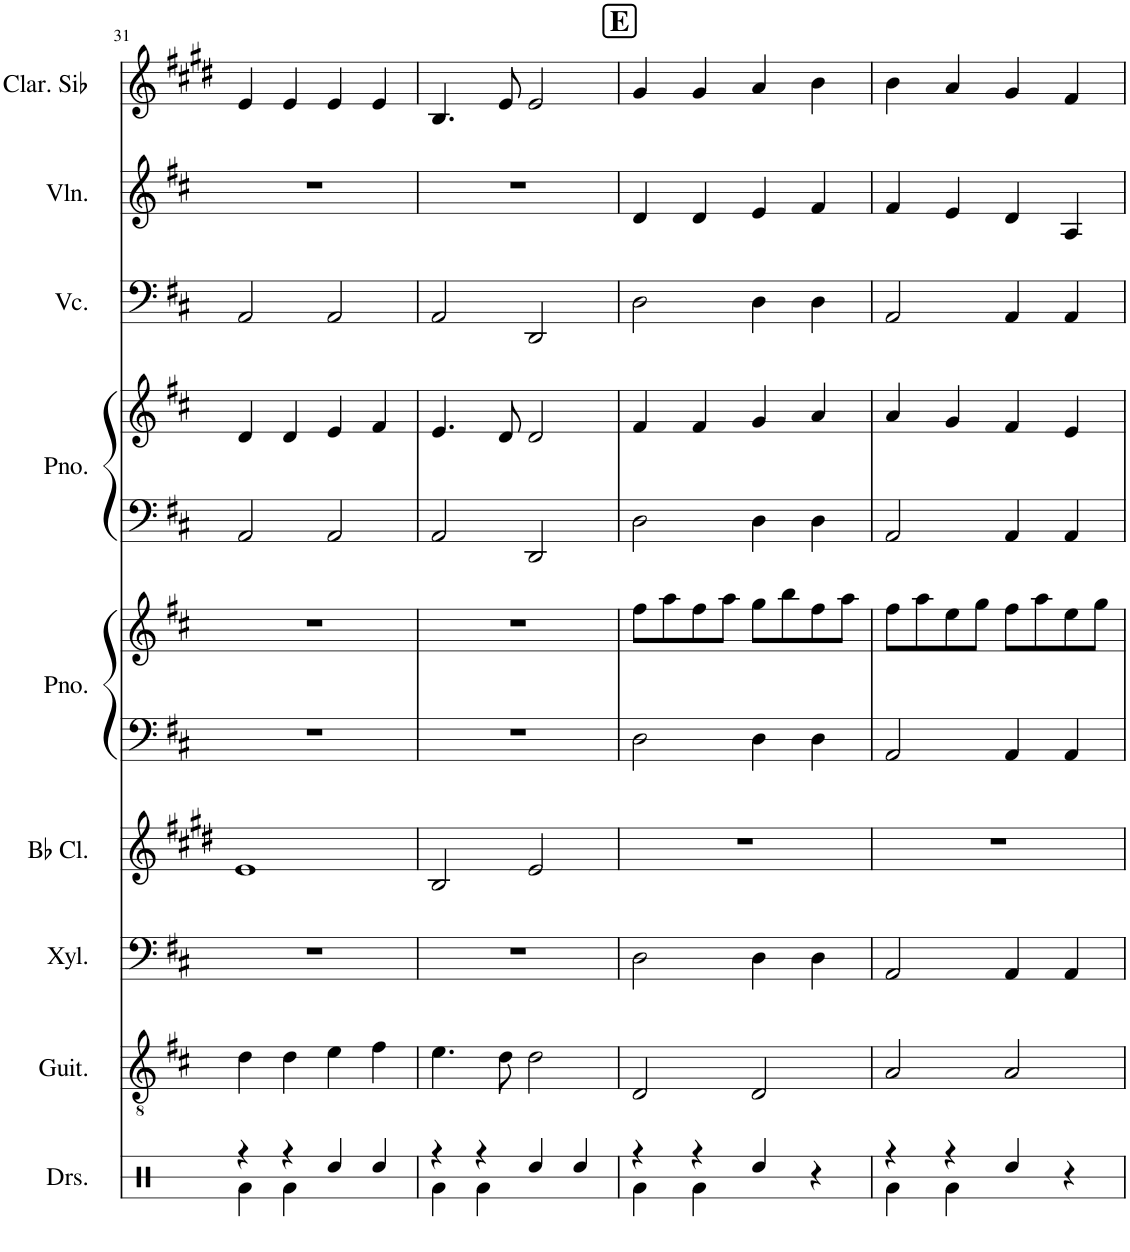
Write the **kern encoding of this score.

**kern	**kern	**kern	**kern	**kern	**kern	**kern	**kern	**kern	**kern	**kern
*part9	*part8	*part7	*part6	*part5	*part5	*part4	*part4	*part3	*part2	*part1
*staff11	*staff10	*staff9	*staff8	*staff7	*staff6	*staff5	*staff4	*staff3	*staff2	*staff1
*I"Drumset	*I"Classical Guitar	*I"Xylophone	*I"Bb Clarinet	*I"Piano	*	*I"Piano	*	*I"Violoncello	*I"Violin	*I"Clarinette en Sib
*I'Drs.	*I'Guit.	*I'Xyl.	*I'Bb Cl.	*I'Pno.	*	*I'Pno.	*	*I'Vc.	*I'Vln.	*I'Clar. Sib
!!LO:PB:g=z
*clefX	*clefGv2	*clefF4	*clefG2	*clefF4	*clefG2	*clefF4	*clefG2	*clefF4	*clefG2	*clefG2
*	*	*Trd-7c-12	*Trd1c2	*	*	*	*	*	*	*Trd1c2
*k[]	*k[f#c#]	*k[f#c#]	*k[f#c#g#d#]	*k[f#c#]	*k[f#c#]	*k[f#c#]	*k[f#c#]	*k[f#c#]	*k[f#c#]	*k[f#c#g#d#]
*M4/4	*M4/4	*M4/4	*M4/4	*M4/4	*M4/4	*M4/4	*M4/4	*M4/4	*M4/4	*M4/4
=31	=31	=31	=31	=31	=31	=31	=31	=31	=31	=31
*^	*	*	*	*	*	*	*	*	*	*
4r	4Ra\	4d\	1r	1e	1r	1r	2AA/	4d/	2AA/	1r	4e/
4r	4Ra\	4d\	.	.	.	.	.	4d/	.	.	4e/
4Rcc/	2ryy	4e\	.	.	.	.	2AA/	4e/	2AA/	.	4e/
4Rcc/	.	4f#\	.	.	.	.	.	4f#/	.	.	4e/
=32	=32	=32	=32	=32	=32	=32	=32	=32	=32	=32	=32
4r	4Ra\	4.e\	1r	2B/	1r	1r	2AA/	4.e/	2AA/	1r	4.B/
4r	4Ra\	.	.	.	.	.	.	.	.	.	.
.	.	8d\	.	.	.	.	.	8d/	.	.	8e/
4Rcc/	2ryy	2d\	.	2e/	.	.	2DD/	2d/	2DD/	.	2e/
4Rcc/	.	.	.	.	.	.	.	.	.	.	.
!!LO:REH:place=s1:a:B:cj:fs=14:t=E
=33	=33	=33	=33	=33	=33	=33	=33	=33	=33	=33	=33
4r	4Ra\	2D/	2D\	1r	2D\	8ff#\L	2D\	4f#/	2D\	4d/	4g#/
.	.	.	.	.	.	8aa\	.	.	.	.	.
4r	4Ra\	.	.	.	.	8ff#\	.	4f#/	.	4d/	4g#/
.	.	.	.	.	.	8aa\J	.	.	.	.	.
4Rcc/	2ryy	2D/	4D\	.	4D\	8gg\L	4D\	4g/	4D\	4e/	4a/
.	.	.	.	.	.	8bb\	.	.	.	.	.
4r	.	.	4D\	.	4D\	8ff#\	4D\	4a/	4D\	4f#/	4b\
.	.	.	.	.	.	8aa\J	.	.	.	.	.
=34	=34	=34	=34	=34	=34	=34	=34	=34	=34	=34	=34
4r	4Ra\	2A/	2AA/	1r	2AA/	8ff#\L	2AA/	4a/	2AA/	4f#/	4b\
.	.	.	.	.	.	8aa\	.	.	.	.	.
4r	4Ra\	.	.	.	.	8ee\	.	4g/	.	4e/	4a/
.	.	.	.	.	.	8gg\J	.	.	.	.	.
4Rcc/	2ryy	2A/	4AA/	.	4AA/	8ff#\L	4AA/	4f#/	4AA/	4d/	4g#/
.	.	.	.	.	.	8aa\	.	.	.	.	.
4r	.	.	4AA/	.	4AA/	8ee\	4AA/	4e/	4AA/	4A/	4f#/
.	.	.	.	.	.	8gg\J	.	.	.	.	.
*v	*v	*	*	*	*	*	*	*	*	*	*
=	=	=	=	=	=	=	=	=	=	=
*-	*-	*-	*-	*-	*-	*-	*-	*-	*-	*-
